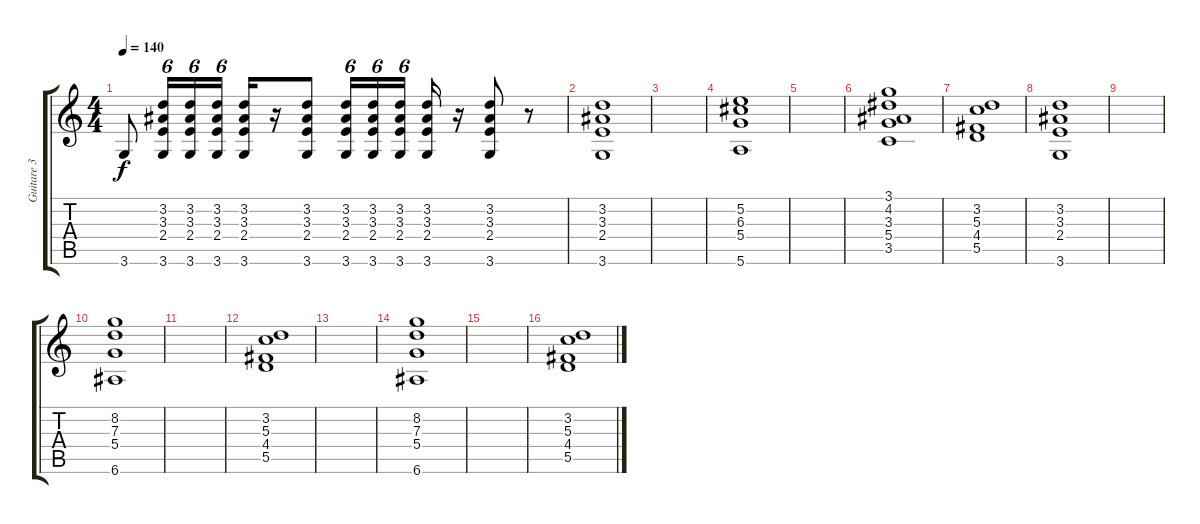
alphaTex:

\track ("Guitare 3" "Guitare 3") {instrument acousticguitarsteel}
\staff {score tabs}
\tuning (E4 B3 G3 D3 A2 E2) {hide}
\ts (4 4)
\tempo 140
\clef g2
\ks c
3.6.8{dy f} (3.2 3.3 2.4 3.6).16{tu (6 4)} (3.2 3.3 2.4 3.6).16{tu (6 4)} (3.2 3.3 2.4 3.6).16{tu (6 4)} (3.2 3.3 2.4 3.6).16 r.16 (3.2 3.3 2.4 3.6).8 (3.2 3.3 2.4 3.6).16{tu (6 4)} (3.2 3.3 2.4 3.6).16{tu (6 4)} (3.2 3.3 2.4 3.6).16{tu (6 4)} (3.2 3.3 2.4 3.6).16 r.16 (3.2 3.3 2.4 3.6).8 r.8 |
(3.2 3.3 2.4 3.6).1 |
|
(5.2 6.3 5.4 5.6).1 |
|
(3.1 4.2 3.3 5.4 3.5).1 |
(3.2 5.3 4.4 5.5).1 |
(3.2 3.3 2.4 3.6).1 |
|
(8.2 7.3 5.4 6.6).1 |
|
(3.2 5.3 4.4 5.5).1 |
|
(8.2 7.3 5.4 6.6).1 |
|
(3.2 5.3 4.4 5.5).1
